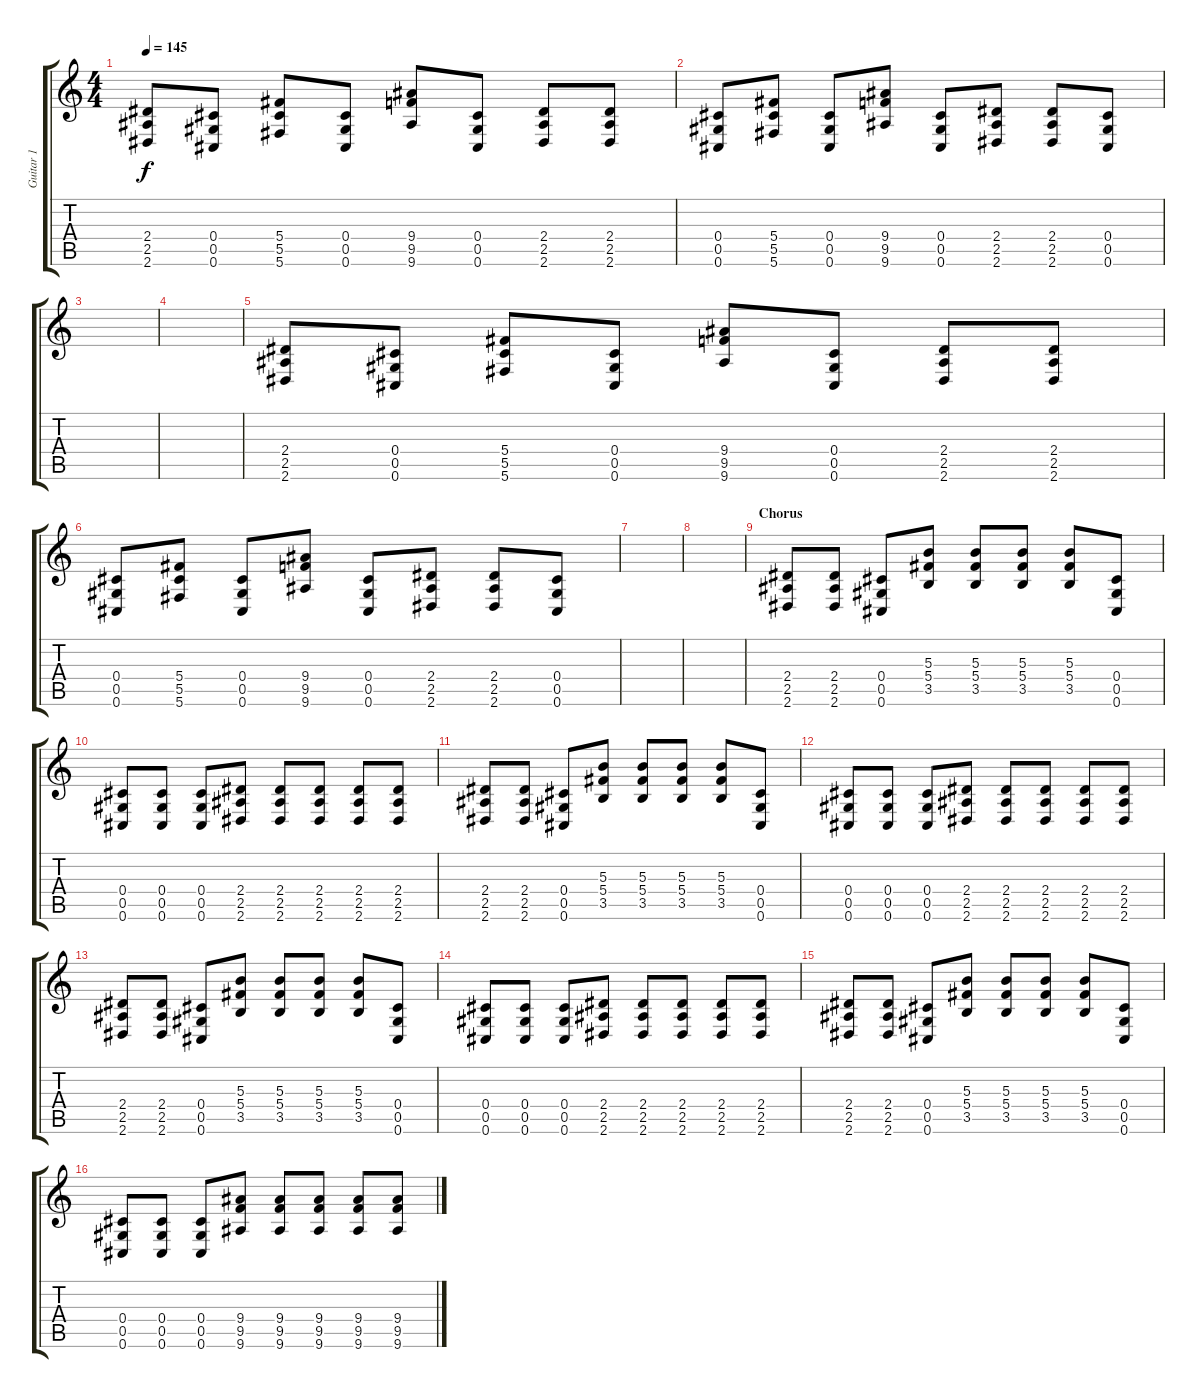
\track ("Guitar 1" "Guitar 1") {instrument distortionguitar}
\staff {score tabs}
\tuning (Eb4 Bb3 Gb3 Db3 Ab2 Db2) {hide}
\ts (4 4)
\tempo 145
\clef g2
\ks c
(2.4 2.5 2.6).8{dy f} (0.4 0.5 0.6).8 (5.4 5.5 5.6).8 (0.4 0.5 0.6).8 (9.4 9.5 9.6).8 (0.4 0.5 0.6).8 (2.4 2.5 2.6).8 (2.4 2.5 2.6).8 |
(0.4 0.5 0.6).8 (5.4 5.5 5.6).8 (0.4 0.5 0.6).8 (9.4 9.5 9.6).8 (0.4 0.5 0.6).8 (2.4 2.5 2.6).8 (2.4 2.5 2.6).8 (0.4 0.5 0.6).8 |
|
|
(2.4 2.5 2.6).8 (0.4 0.5 0.6).8 (5.4 5.5 5.6).8 (0.4 0.5 0.6).8 (9.4 9.5 9.6).8 (0.4 0.5 0.6).8 (2.4 2.5 2.6).8 (2.4 2.5 2.6).8 |
(0.4 0.5 0.6).8 (5.4 5.5 5.6).8 (0.4 0.5 0.6).8 (9.4 9.5 9.6).8 (0.4 0.5 0.6).8 (2.4 2.5 2.6).8 (2.4 2.5 2.6).8 (0.4 0.5 0.6).8 |
|
|
\section ("" "Chorus")
(2.4 2.5 2.6).8 (2.4 2.5 2.6).8 (0.4 0.5 0.6).8 (5.3 5.4 3.5).8 (5.3 5.4 3.5).8 (5.3 5.4 3.5).8 (5.3 5.4 3.5).8 (0.4 0.5 0.6).8 |
(0.4 0.5 0.6).8 (0.4 0.5 0.6).8 (0.4 0.5 0.6).8 (2.4 2.5 2.6).8 (2.4 2.5 2.6).8 (2.4 2.5 2.6).8 (2.4 2.5 2.6).8 (2.4 2.5 2.6).8 |
(2.4 2.5 2.6).8 (2.4 2.5 2.6).8 (0.4 0.5 0.6).8 (5.3 5.4 3.5).8 (5.3 5.4 3.5).8 (5.3 5.4 3.5).8 (5.3 5.4 3.5).8 (0.4 0.5 0.6).8 |
(0.4 0.5 0.6).8 (0.4 0.5 0.6).8 (0.4 0.5 0.6).8 (2.4 2.5 2.6).8 (2.4 2.5 2.6).8 (2.4 2.5 2.6).8 (2.4 2.5 2.6).8 (2.4 2.5 2.6).8 |
(2.4 2.5 2.6).8 (2.4 2.5 2.6).8 (0.4 0.5 0.6).8 (5.3 5.4 3.5).8 (5.3 5.4 3.5).8 (5.3 5.4 3.5).8 (5.3 5.4 3.5).8 (0.4 0.5 0.6).8 |
(0.4 0.5 0.6).8 (0.4 0.5 0.6).8 (0.4 0.5 0.6).8 (2.4 2.5 2.6).8 (2.4 2.5 2.6).8 (2.4 2.5 2.6).8 (2.4 2.5 2.6).8 (2.4 2.5 2.6).8 |
(2.4 2.5 2.6).8 (2.4 2.5 2.6).8 (0.4 0.5 0.6).8 (5.3 5.4 3.5).8 (5.3 5.4 3.5).8 (5.3 5.4 3.5).8 (5.3 5.4 3.5).8 (0.4 0.5 0.6).8 |
(0.4 0.5 0.6).8 (0.4 0.5 0.6).8 (0.4 0.5 0.6).8 (9.4 9.5 9.6).8 (9.4 9.5 9.6).8 (9.4 9.5 9.6).8 (9.4 9.5 9.6).8 (9.4 9.5 9.6).8
